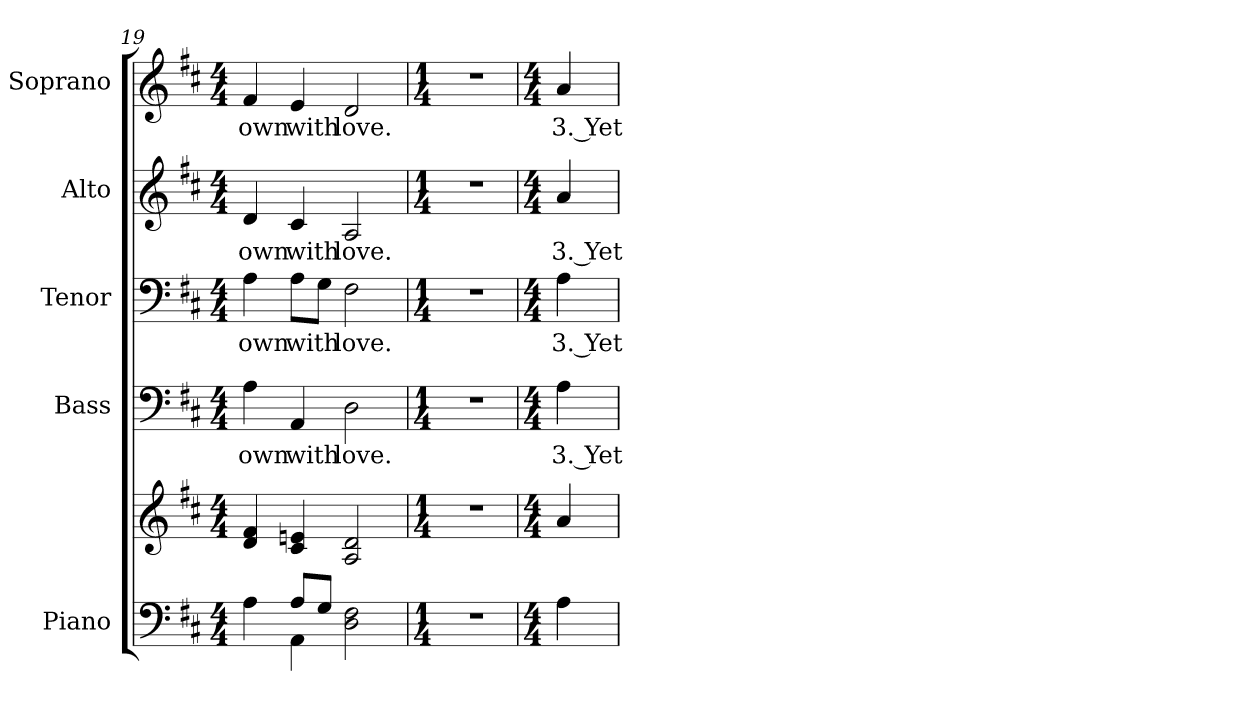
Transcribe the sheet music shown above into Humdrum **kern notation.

**kern	**kern	**kern	**text	**kern	**text	**kern	**text	**kern	**text
*part5	*part5	*part4	*part4	*part3	*part3	*part2	*part2	*part1	*part1
*staff6	*staff5	*staff4	*staff4	*staff3	*staff3	*staff2	*staff2	*staff1	*staff1
*I"Piano	*	*I"Bass	*	*I"Tenor	*	*I"Alto	*	*I"Soprano	*
*I'Pno.	*	*I'B.	*	*I'T.	*	*I'A.	*	*I'S.	*
!!LO:PB:g=z
*clefF4	*clefG2	*clefF4	*	*clefF4	*	*clefG2	*	*clefG2	*
*k[f#c#]	*k[f#c#]	*k[f#c#]	*	*k[f#c#]	*	*k[f#c#]	*	*k[f#c#]	*
*D:	*D:	*D:	*	*D:	*	*D:	*	*D:	*
*M4/4	*M4/4	*M4/4	*	*M4/4	*	*M4/4	*	*M4/4	*
=19	=19	=19	=19	=19	=19	=19	=19	=19	=19
*^	*	*	*	*	*	*	*	*	*
!	!	!	!	!LO:LY:b:color=#000000	!	!	!	!	!	!
!	!	!	!	!	!	!LO:LY:b:color=#000000	!	!	!	!
!	!	!	!	!	!	!	!	!LO:LY:b:color=#000000	!	!
!	!	!	!	!	!	!	!	!	!	!LO:LY:b:color=#000000
4Ai\	4ryy	4di/ 4f#i	4Ai\	own	4Ai\	own	4di/	own	4f#i/	own
!	!	!	!	!LO:LY:b:color=#000000	!	!	!	!	!	!
!	!	!	!	!	!	!LO:LY:b:color=#000000	!	!	!	!
!	!	!	!	!	!	!	!	!LO:LY:b:color=#000000	!	!
!	!	!	!	!	!	!	!	!	!	!LO:LY:b:color=#000000
8Ai/L	4AAi\	4c#i/ 4eni	4AAi/	with	8Ai\L	with	4c#i/	with	4ei/	with
8Gi/J	.	.	.	.	8Gi\J	.	.	.	.	.
!	!	!	!	!LO:LY:b:color=#000000	!	!	!	!	!	!
!	!	!	!	!	!	!LO:LY:b:color=#000000	!	!	!	!
!	!	!	!	!	!	!	!	!LO:LY:b:color=#000000	!	!
!	!	!	!	!	!	!	!	!	!	!LO:LY:b:color=#000000
2Di\ 2F#i	2ryy	2Ai/ 2di	2Di\	love.	2F#i\	love.	2Ai/	love.	2di/	love.
*v	*v	*	*	*	*	*	*	*	*	*
=20	=20	=20	=20	=20	=20	=20	=20	=20	=20
*M1/4	*M1/4	*M1/4	*	*M1/4	*	*M1/4	*	*M1/4	*
*^	*	*	*	*	*	*	*	*	*
!LO:N:vis=1	!	!LO:N:vis=1	!LO:N:vis=1	!	!LO:N:vis=1	!	!LO:N:vis=1	!	!LO:N:vis=1	!
*v	*v	*	*	*	*	*	*	*	*	*
4r	4r	4r	.	4r	.	4r	.	4r	.
!!LO:PB:g=z
=21	=21	=21	=21	=21	=21	=21	=21	=21	=21
*M4/4	*M4/4	*M4/4	*	*M4/4	*	*M4/4	*	*M4/4	*
!	!	!	!LO:LY:b:color=#000000	!	!	!	!	!	!
!	!	!	!	!	!LO:LY:b:color=#000000	!	!	!	!
!	!	!	!	!	!	!	!LO:LY:b:color=#000000	!	!
!	!	!	!	!	!	!	!	!	!LO:LY:b:color=#000000
4Ai\	4ai/	4Ai\	3. Yet	4Ai\	3. Yet	4ai/	3. Yet	4ai/	3. Yet
=	=	=	=	=	=	=	=	=	=
*-	*-	*-	*-	*-	*-	*-	*-	*-	*-
